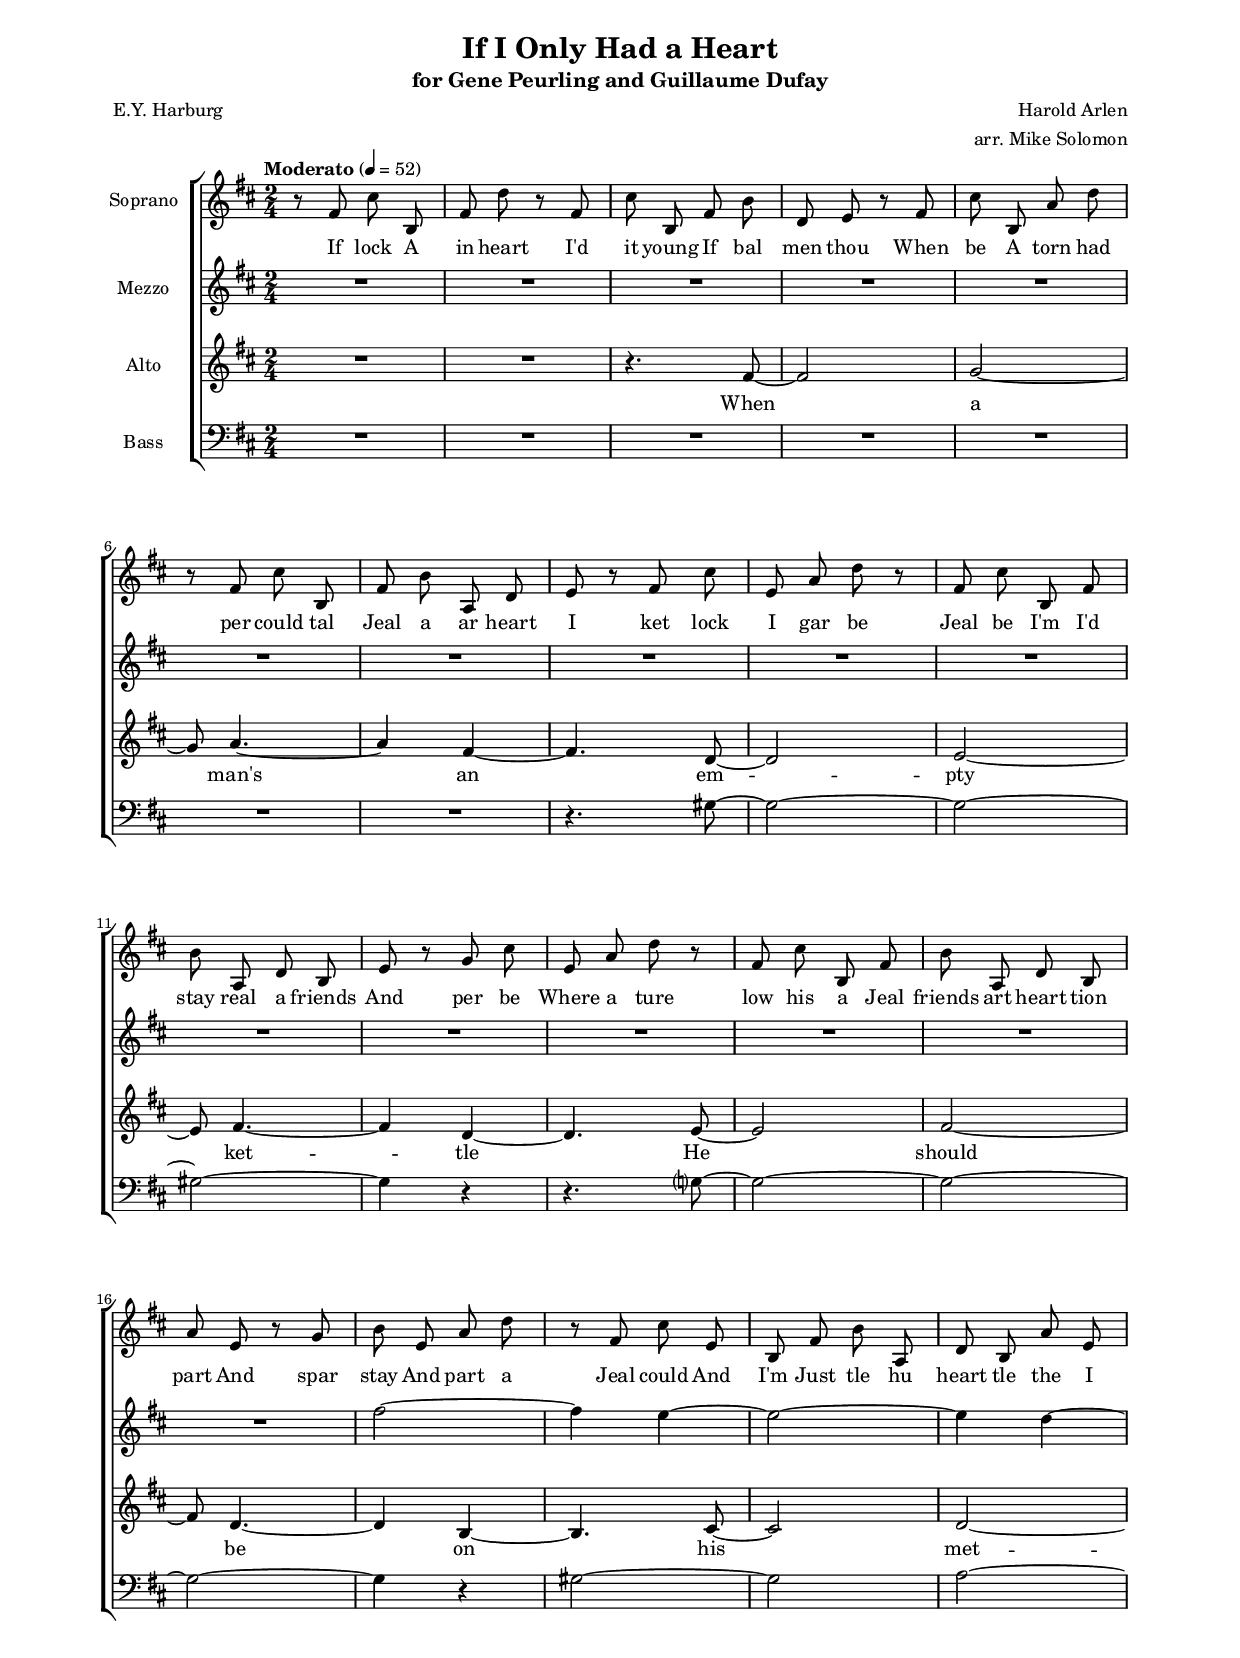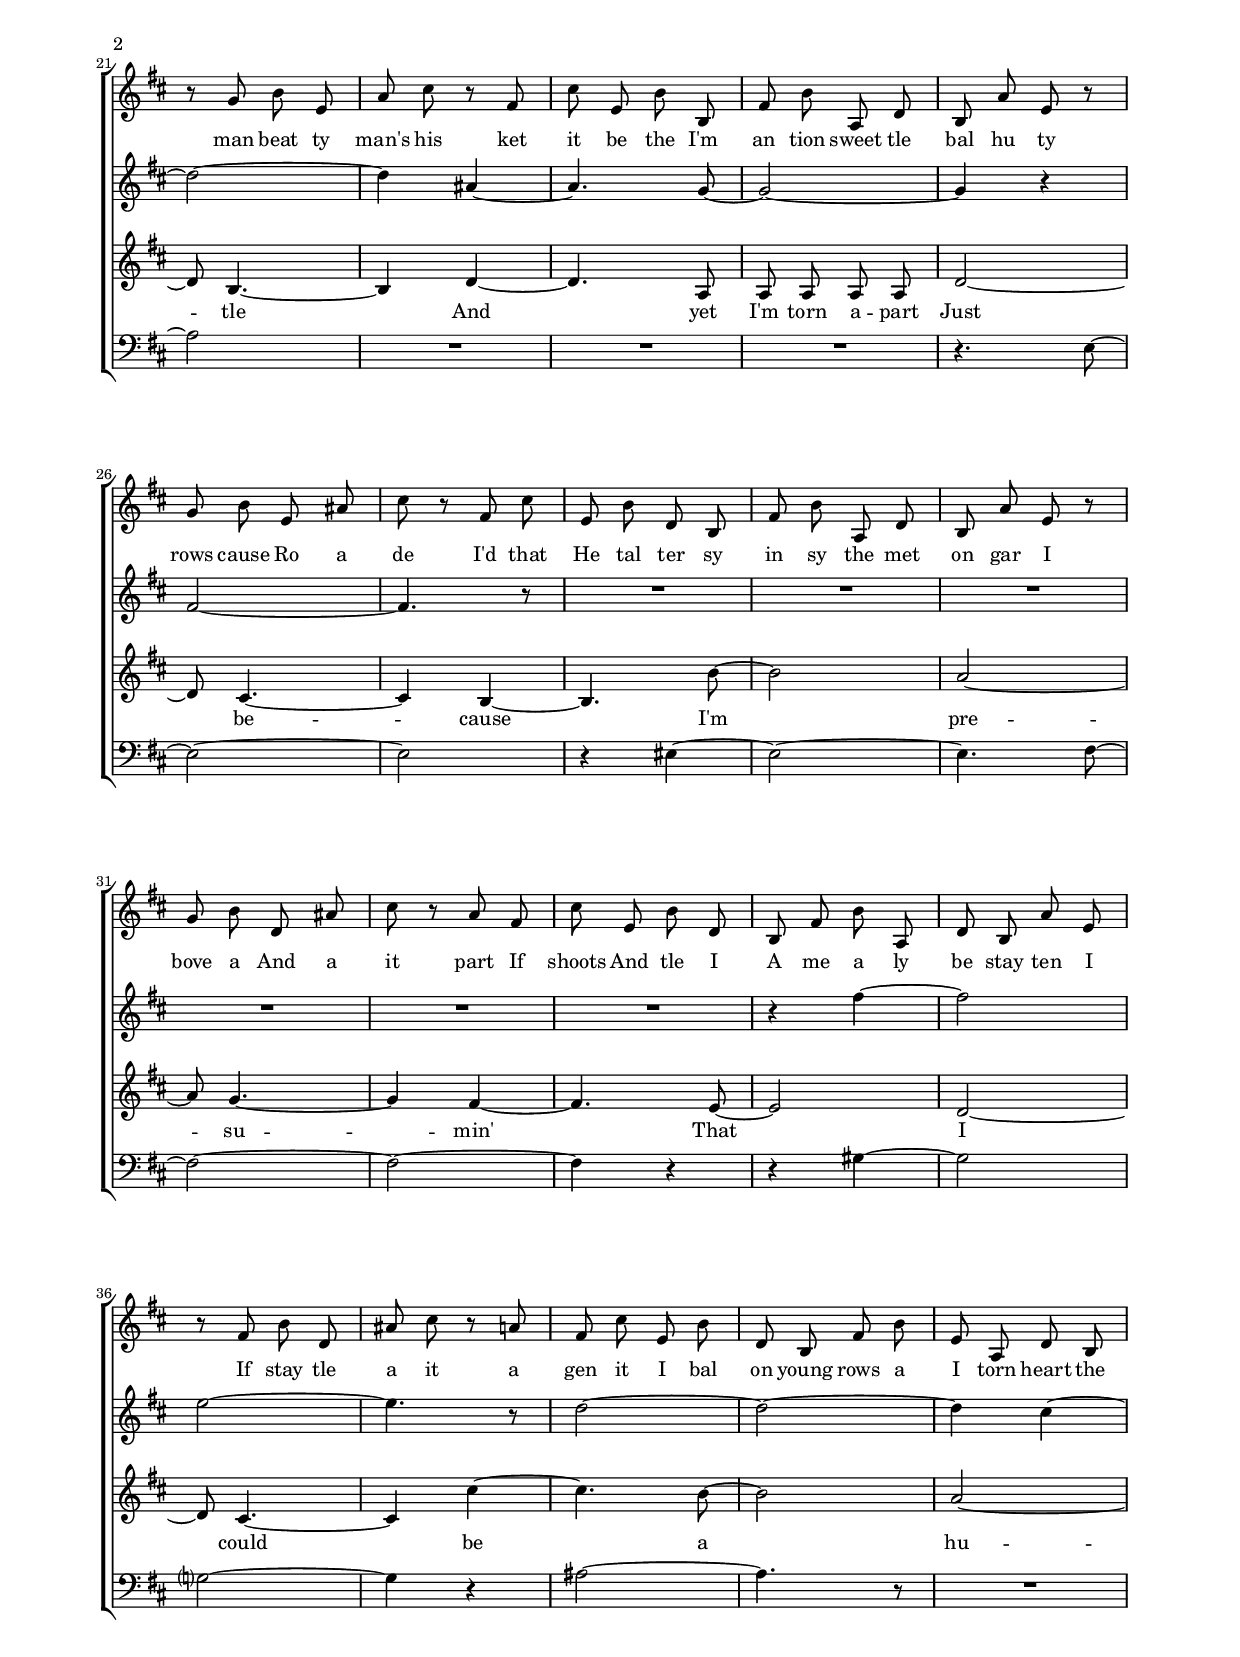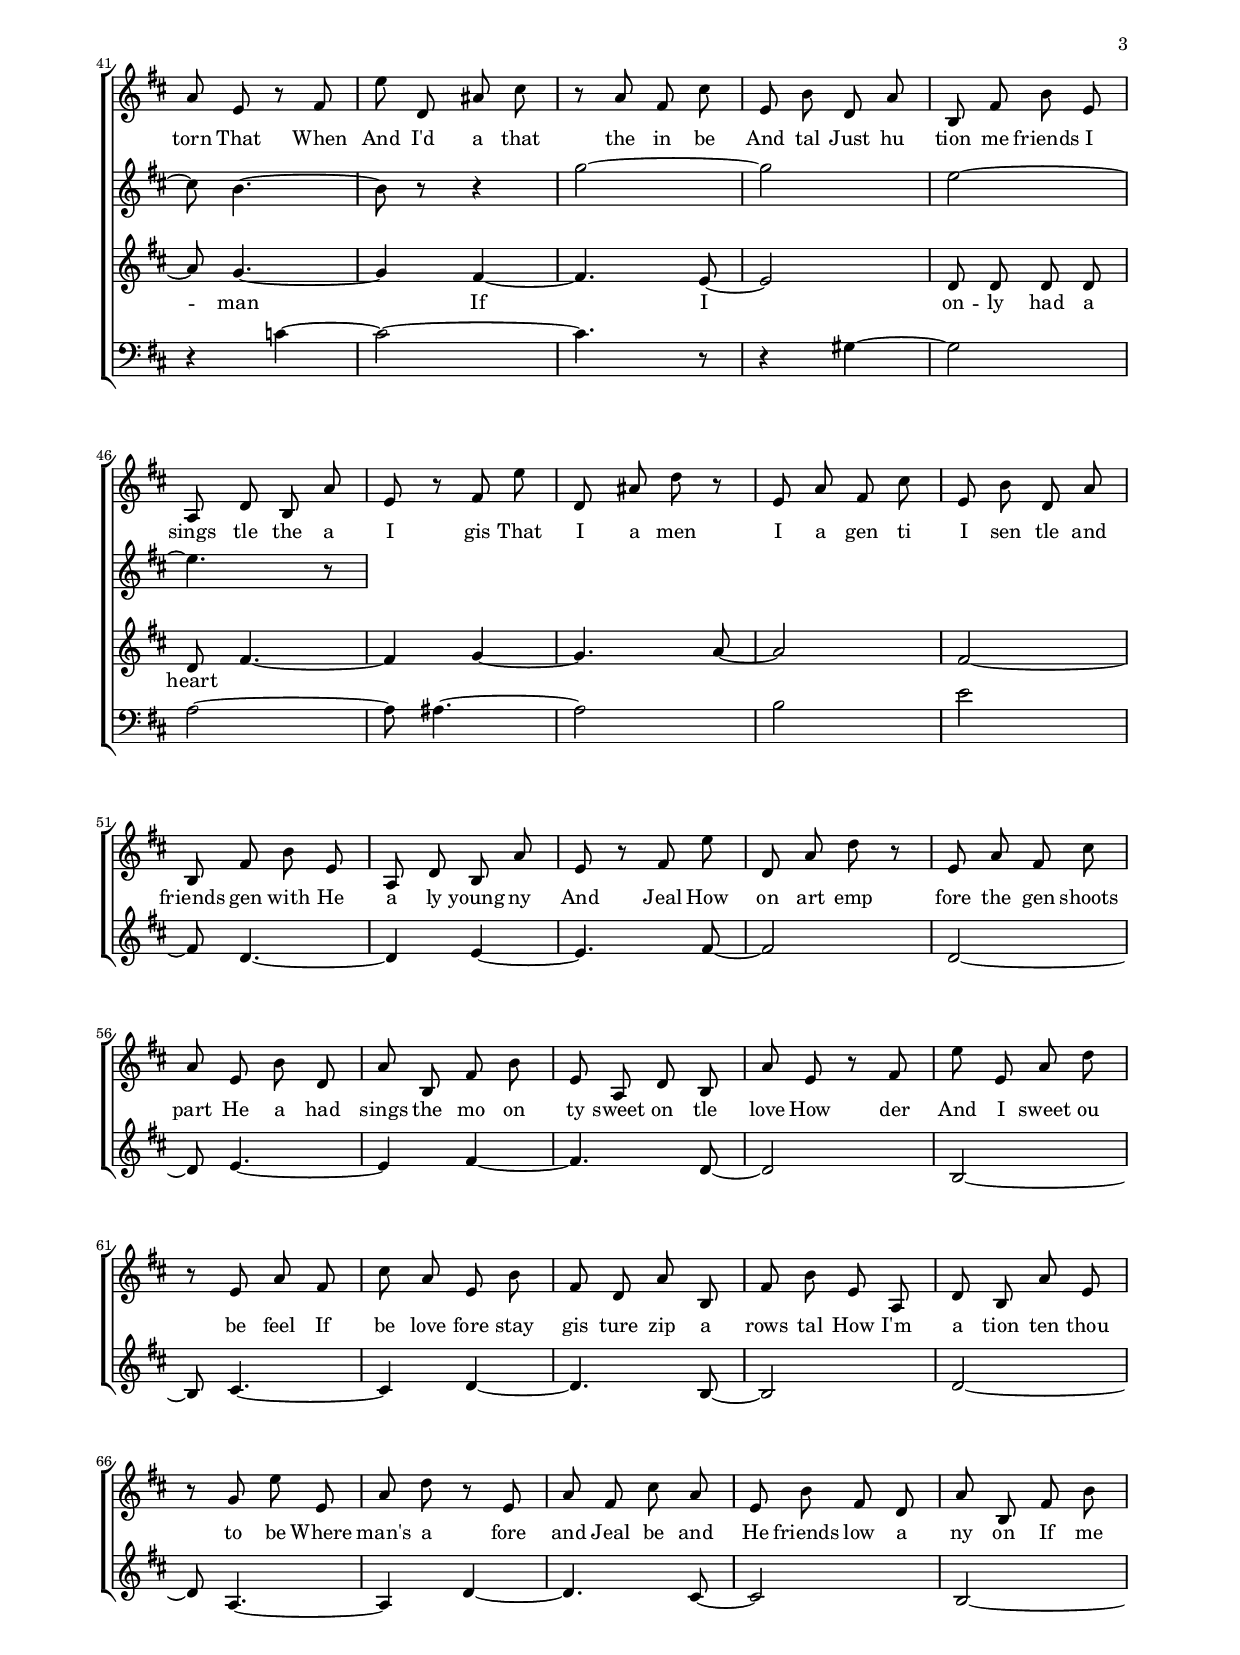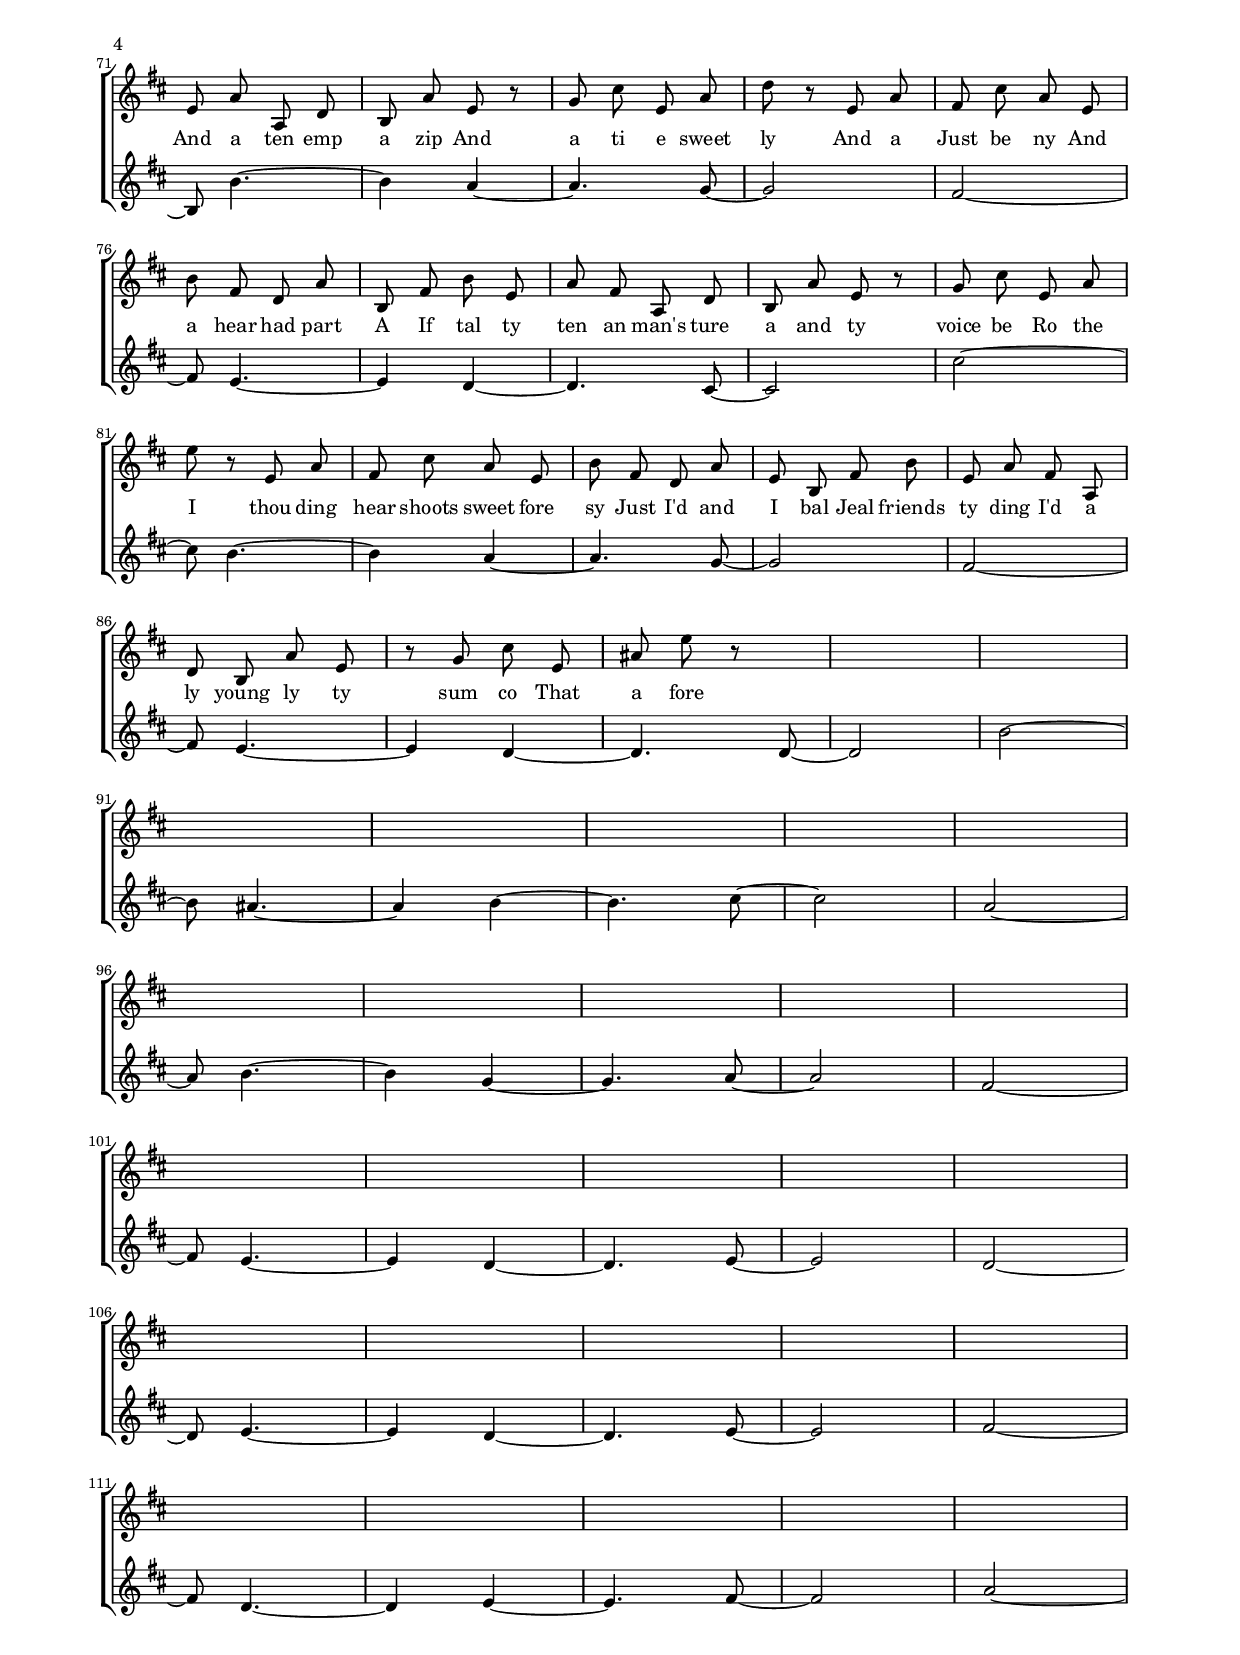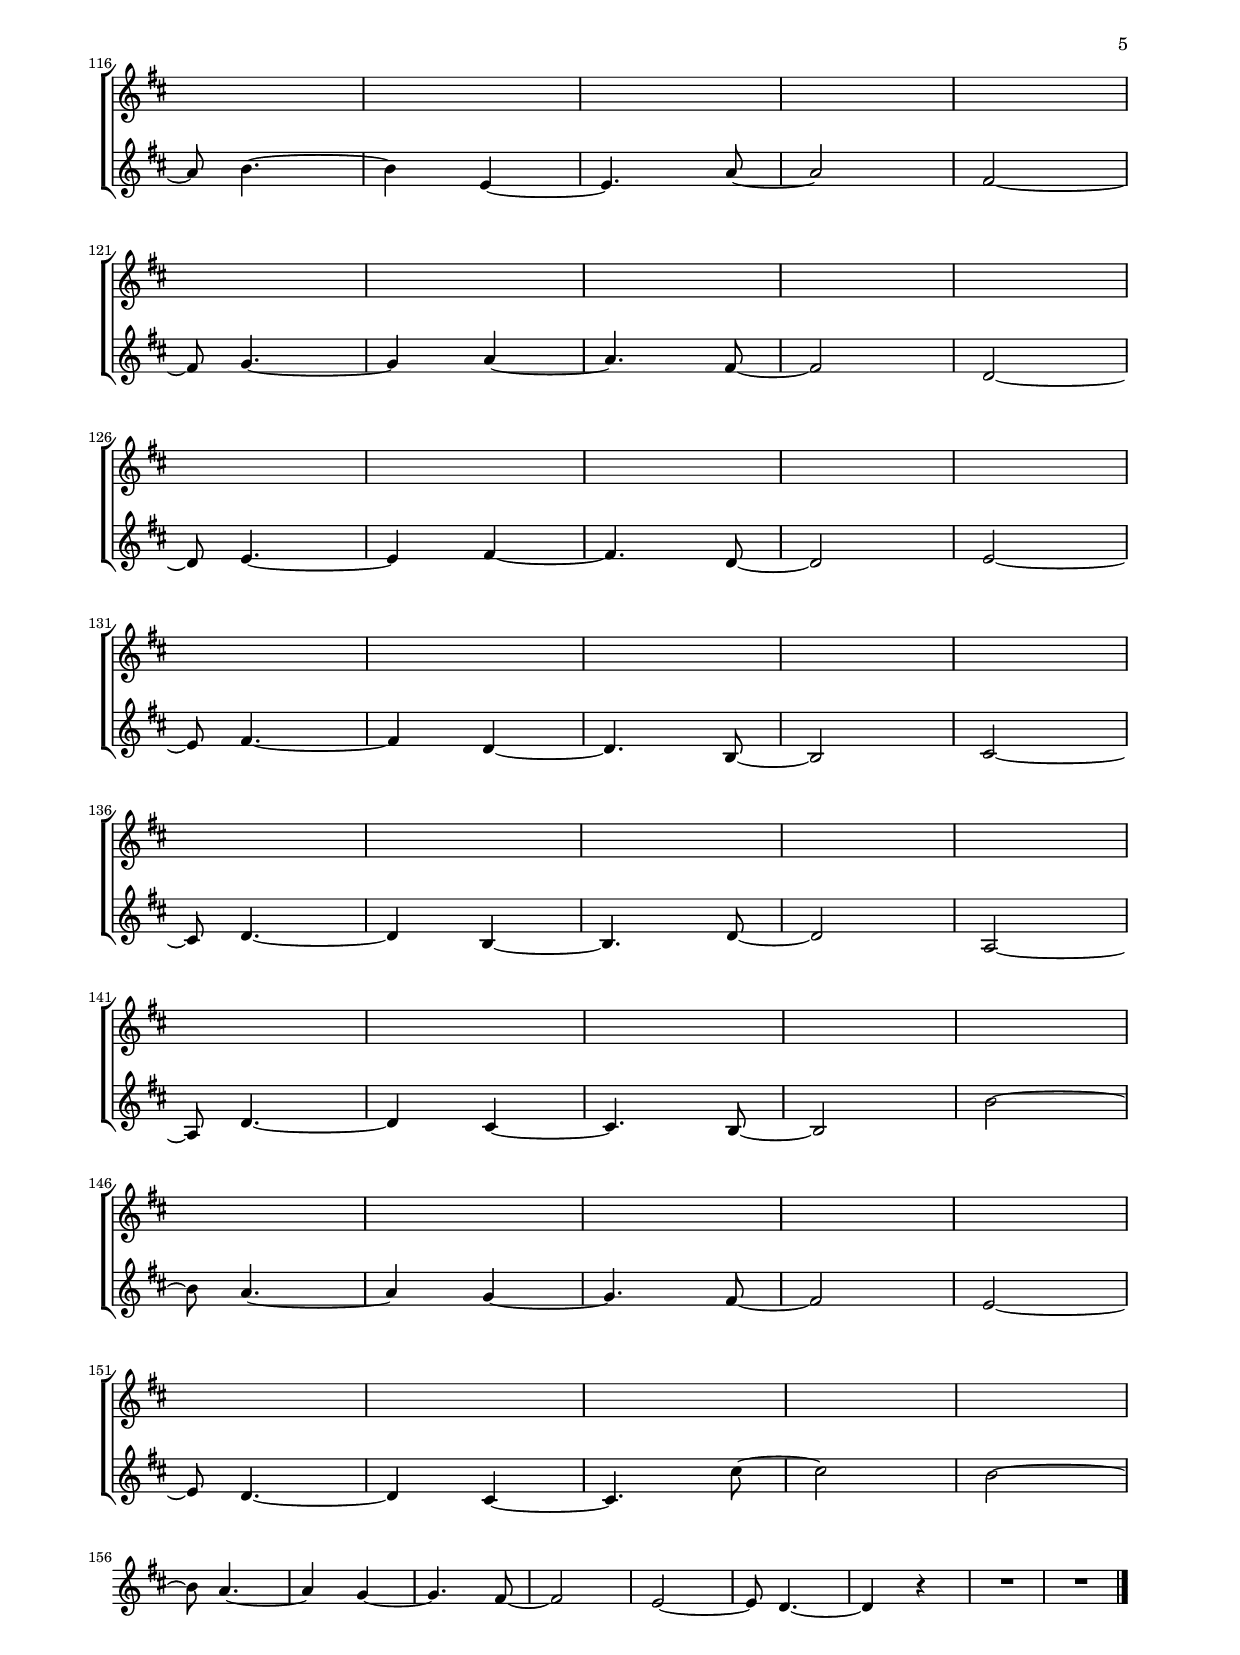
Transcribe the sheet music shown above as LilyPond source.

#(set-global-staff-size 15.87)
%{
When a man's an empty kettle
He should be on his mettle
And yet I'm torn apart
Just because I'm presumin'
That I could be a human
If I only had a heart

I'd be tender, I'd be gentle
And awful sentimental
Regarding love and art
I'd be friends with the sparrows 
And the boy that shoots the arrows
If I only had a heart

Picture me a balcony
Above a voice sings low

(Snow White)
Wherefore art thou, Romeo?

(Tin Man)
I hear a beat, how sweet!

Just to register emotion, jealousy, devotion
And really feel the part
I could stay young and chipper
And I'd lock it with a zipper
If I only had a heart
%}
% 
\version "2.19.0"
\include "defs-devel.ly"
\version "2.19.0"

#(define (noteify-pitch p s)
   (let ((o (ly:pitch-octave p))
         (a (* 4 (ly:pitch-alteration p)))
         ;; alteration, a, in quarter tone steps,
         ;; for historical reasons
         (n (ly:pitch-notename p)))
     (format #t "\nWIZ ~a ~a ~a ~a\n" s o n a)))

#(define (is-tie e)
  (equal? 'TieEvent (ly:music-property e 'name)))

#(define (has-tie l)
  (if (pair? l)
      (if (is-tie (car l))
          #t
          (has-tie (cdr l)))
      #f))

#(define (noteify music string)
   (let ((es (ly:music-property music 'elements))
         (e (ly:music-property music 'element))
         (a (ly:music-property music 'articulations))
         (p (ly:music-property music 'pitch)))
     (if (not (and (pair? a)
                   (has-tie a)))
      (begin
       (if (pair? es)
           (ly:music-set-property!
            music 'elements
            (map (lambda (x) (noteify x string)) es)))
       (if (ly:music? e)
           (ly:music-set-property!
            music 'element
            (noteify e string)))
       (if (ly:pitch? p)
           (begin
             (noteify-pitch p string)))))
     music))

noteifyMusic =
#(define-music-function (parser location s m)
   (string? ly:music?)
   (noteify m s))

%\displayMusic
%\noteifyMusic #"SOPRANO" \new Staff << { \relative c' { { c d ~ d e } \relative c' { c d } d } } { s1 } >>


#(ly:set-option 'point-and-click #f)

#(set-global-staff-size 15.87)

%{
\paper {
  #(define fonts
    (set-global-fonts
    #:music "profondo"
    #:factor (/ staff-height pt 20)
  ))
}
%}
%{
\paper {
  #(define fonts
    (set-global-fonts
    #:music "haydn"
    #:brace "gonville"
    #:factor (/ staff-height pt 20)
  ))
}
%}

railroad =  {
  \once \override BreathingSign.text = \markup \musicglyph #"scripts.caesura.straight"
  \breathe
}
myred = \once \override NoteHead #'color = #red

\paper {
  footnote-separator-markup = \markup { \column { " "\override #`(span-factor . 1/5) { \draw-hline } }}
  footnote-padding = 5\mm
  top-system-spacing = #'((basic-distance . 1) (minimum-distance . 0) (padding . 1) (stretchability . 40))
  bottom-system-spacing = #'((basic-distance . 1) (minimum-distance . 0) (padding . 1) (stretchability . 50))
  ragged-right = ##f
  left-margin = 0.75\in
  right-margin = 0.75\in
  top-margin = 0.5\in
  bottom-margin = 0.6\in
  ragged-last-bottom = ##f
  %max-systems-per-page = #2
}

\header {
  title = "If I Only Had a Heart"
  %subtitle = "for Henry Purcell, J.S. Bach, Michel Legrand, Guillaume Dufay and G.F. Händel"
  subtitle = "for Gene Peurling and Guillaume Dufay"
  %title = "Somewhere Over the Rainbow"
  composer = "Harold Arlen"
  poet = "E.Y. Harburg"
  arranger = "arr. Mike Solomon"
  %arranger = "arr. (anon)"
}

prefatoryMatter = {
  \key b \minor
  \autoBeamOff
  \time 2/4
}

scorePrefatoryMatter = {
  \prefatoryMatter
}

midiPrefatoryMatter = {
  \prefatoryMatter
}

marks = {
  \tempo "Moderato" 4=52
  << { \repeat unfold 31 { \repeat unfold 5 { s2 } \break } 
  } { \unfoldChange #52 #56 #360 } 
  >> |
}

talea = \relative c' {
 r8
  %&1
  fis cis' b, |
  fis' d' r
    %!
    fis, |
    cis' b, fis' b |
    d, e r
  %&2
  fis |
  cis' b, a' d |
  r
    %!
    fis, cis' b, |
    fis' b a, d |
    e r
  %&3
  fis cis' |
  e, a d r |
    %!
    fis, cis' b, fis' |
    b a, d b |
    e r
  %&4
  g cis |
  e, a d r |
    %!
    fis, cis' b, fis' |
    b a, d b |
    a' e r
  %&5
  g |
  b e, a d |
  r
    %!
    fis, cis' e, |
    b fis' b a, |
    d b a' e |
    r
  %&6
  g b e, |
  a cis r
    %!
    fis, |
    cis' e, b' b, |
    fis' b a, d |
    b a' e r |
  %&7
  g b e, ais |
  cis r
    %!
    fis, cis' |
    e, b' d, b |
    fis' b a, d |
    b a' e r |
  %&8
  g b d, ais' |
  cis r
    %!
    a fis |
    cis' e, b' d, |
    b fis' b a, |
    d b a' e |
    r
  %&9
  fis b d, |
  ais' cis r
    %!
    a |
    fis cis' e, b' |
    d, b fis' b |
    e, a, d b |
    a' e r
  %&10
  fis |
  e' d, ais' cis |
  r
    %!
    a fis cis' |
    e, b' d, a' |
    b, fis' b e, |
    a, d b a' |
    e r
  %&11
  fis e' |
  d, ais' d r |
    %!
    e, a fis cis' |
    e, b' d, a' |
    b, fis' b e, |
    a, d b a' |
    e r
  %&12
  fis e' |
  d, a' d r |
    %!
    e, a fis cis' |
    a e b' d, |
    a' b, fis' b |
    e, a, d b |
    a' e r
  %&13
  fis |
  e' e, a d |
  r
    %!
    e, a fis |
    cis' a e b' |
    fis d a' b, |
    fis' b e, a, |
    d b a' e |
    r
  %&14
  g e' e, |
  a d r
    %!
    e, |
    a fis cis' a |
    e b' fis d  |
    a' b, fis' b  |
    e, a a, d |
    b a' e r |
  %&15
  g cis e, a |
  d r
    %!
    e, a |
    fis cis' a e |
    b' fis d a' |
    b, fis' b e, |
    a fis a, d |
    b a' e r |
  %&16
  g cis e, a |
  e' r
    %!
    e, a |
    fis cis' a e |
    b' fis d a' |
    e b fis' b |
    e, a fis a, |
    d b a' e |
    r
  %&
  g cis e, |
  ais e'  r 
}

taleaWords = \lyricmode {
If lock A in heart I'd it young %
If bal men thou When be A torn %
had per could tal Jeal a ar heart %
I ket lock I gar be Jeal be %
I'm I'd stay real a friends And per %
be Where a ture low his a Jeal %
friends art heart tion part And spar stay %
And part a Jeal could And I'm Just %
tle hu heart tle the I man beat %
ty man's his ket it be the I'm %
an tion sweet tle bal hu ty rows %
cause Ro a de I'd that He tal %
ter sy in sy the met on gar %
I bove a And a it part If %
shoots And tle I A me a ly %
be stay ten I If stay tle a %
it a gen it I bal on young %
rows a I torn heart the torn That %
When And I'd a that the in be %
And tal Just hu tion me friends I %
sings tle the a I gis That I %
a men I a gen ti I sen %
tle and friends gen with He a ly %
young ny And Jeal How on art emp %
fore the gen shoots part He a had %
sings the mo on ty sweet on tle %
love How der And I sweet ou be %
feel If be love fore stay gis ture %
zip a rows tal How I'm a tion %
ten thou to be Where man's a fore %
and Jeal be and He friends low a %
ny on If me And a ten emp %
a zip And a ti e sweet ly %
And a Just be ny And a hear %
had part A If tal ty ten an %
man's ture a and ty voice be Ro %
the I thou ding hear shoots sweet fore %
sy Just I'd and I bal Jeal friends %
ty ding I'd a ly young ly ty %
sum co That a fore
}

mezzoFirst = \relative c'' {
  R2*16 |
  fis2 ~ |
  fis4 e ~ |
  e2 ~ |
  e4 d4 ~ |
  d2 ~ |
  d4 ais ~ |
  ais4. g8 ~ |
  g2 ~ |
  g4 r |
  fis2 ~ |
  fis4. r8 |
  R2*6 |
  r4 fis'4 ~ |
  fis2 |
  e ~ |
  e4. r8 |
  d2 ~ |
  d ~ |
  d4 cis ~ |
  cis8 b4. ~ |
  b8 r r4 |
  g'2 ~ |
  g |
  e ~ |
  e4. r8 |
}

mezzoWordsFirst = \lyricmode {
}

altoFirst = \relative c' {
  R2 |
  R2 |
  r4.
  fis1*5/8 g a fis d e fis d e fis d b cis d b d a8 a a a a
  d1*5/8 cis b b' a g fis e d cis cis' b a g fis e
  d8 d d d d
  
  fis1*5/8 g a fis d e fis d e fis d b cis d b d a
  d cis b b' a g fis e d cis cis' b a g fis e
  d

  d %%%%%%%%%%%%%%%%%%%%

 
  b' ais b cis a b g a fis
  e d e d e d e fis d
  e fis a b
  %%%%%%%%%%%%%%%%%%%fis e d a'
  e, a
  
  fis1*5/8 g a fis d e fis d e fis d b cis d b d a
  d cis b b' a g fis e d cis cis' b a g fis e
  d
  r4 |
  %%%%%%%%%%%%%%%%%
  R2*2 |
  \bar "|."
}

altoWordsFirst = \lyricmode {
When a man's an em -- pty ket -- tle
He should be on his met -- tle
And yet I'm torn a -- part
Just be -- cause I'm pre -- su -- min'
That I could be a hu -- man
If I on -- ly had a heart

}

bassFirst = \relative c' {
  \clef bass
  R2*7 |
  r4. gis8 ~ |
  gis2 ~ |
  gis2 ~ |
  gis ~ |
  gis4 r |
  r4. g?8 ~ |
  g2 ~ |
  g2 ~ |
  g2 ~ |
  g4 r |
  gis2 ~ |
  gis2 |
  a ~ |
  a |
  R2*3 |
  r4. e8 ~ |
  e2 ~ |
  e2 |
  r4 eis ~ |
  eis2 ~ |
  eis4. fis8 ~ |
  fis2 ~ |
  fis2 ~ |
  fis4 r |
  r gis4 ~ |
  gis2 |
  g? ~ |
  g4 r |
  ais2 ~ |
  ais4. r8 |
  R2 |
  r4 c ~ |
  c2 ~ |
  c4. r8 |
  r4 gis ~ |
  gis2 |
  a ~ |
  a8 ais4. ~ |
  ais2 |
  b2 |
  e |
}

bassWordsFirst = \lyricmode {
}

\score {
  \new ChoirStaff <<
    \new Staff \with { instrumentName = #"Soprano" %shortInstrumentName = #"E."

} <<
      \new Voice = "soprano" \with{\remove "Note_heads_engraver" \consists "Completion_heads_engraver"} { \numericTimeSignature
	\scorePrefatoryMatter
        << { \marks } { \talea } >>
      }
      \new Lyrics \lyricsto "soprano" {
        \taleaWords
      }
    >>
    \new Staff \with { instrumentName = #"Mezzo" %shortInstrumentName = #"E."

} <<
      \new Voice = "mezzo" \with{\remove "Note_heads_engraver" \consists "Completion_heads_engraver"} { \numericTimeSignature
	\scorePrefatoryMatter
        \mezzoFirst
      }
      \new Lyrics \lyricsto "mezzo" {
        \mezzoWordsFirst
      }
    >>
    \new Staff \with { instrumentName = #"Alto" %shortInstrumentName = #"E."

} <<
      \new Voice = "alto" \with{\remove "Note_heads_engraver" \consists "Completion_heads_engraver"} { \numericTimeSignature
	\scorePrefatoryMatter
        \altoFirst
      }
      \new Lyrics \lyricsto "alto" {
        \altoWordsFirst
      }
    >>
    \new Staff \with { instrumentName = #"Bass" %shortInstrumentName = #"E."

} <<
      \new Voice = "bass" { \numericTimeSignature
	\scorePrefatoryMatter
        \bassFirst
      }
      \new Lyrics \lyricsto "bass" {
        \bassWordsFirst
      }
    >>
  >>
  \layout {
    \context {
      \Voice
      \override TextScript #'layer = #6
      \override NoteHead #'layer = #7
      \override Glissando #'breakable = ##t
      \override TupletNumber #'breakable = ##t
      \override TupletBracket #'breakable = ##t
      \remove "Forbid_line_break_engraver"
    }
    \context {
      \Staff
      \consists "Metronome_mark_engraver"
      \override TimeSignature #'style = #'numbered
      \override StaffSymbol #'layer = #4
      \override TimeSignature #'layer = #3
      \override TimeSignature #'whiteout = ##t
    }
    \context {
      \Lyrics
      \override LyricText #'whiteout = ##t
      \override LyricText #'layer = #6
    }
    \context {
      \Score
      \remove "Metronome_mark_engraver"
      \override NonMusicalPaperColumn #'allow-loose-spacing = ##f
    }
  }
\midi{}
}

